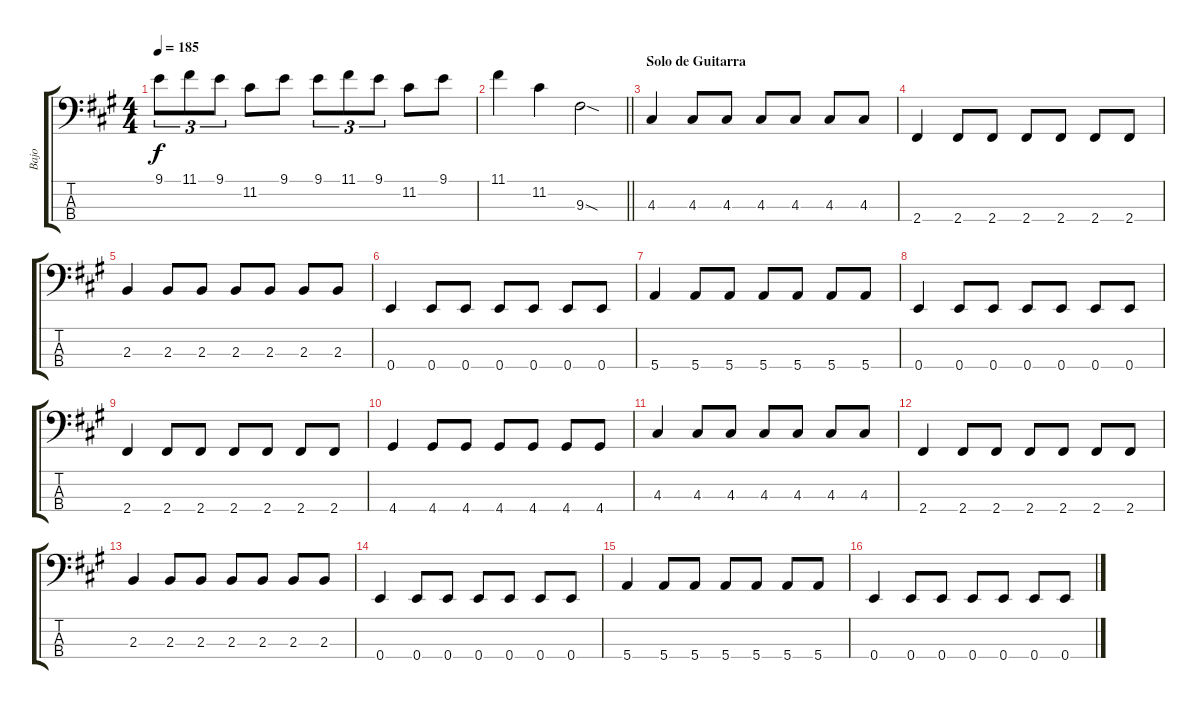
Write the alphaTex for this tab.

\track ("Bajo" "Bajo") {instrument electricbassfinger}
\staff {score tabs}
\tuning (G2 D2 A1 E1) {hide}
\ts (4 4)
\tempo 185
\clef f4
\ks a
9.1.8{tu (3 2) dy f} 11.1.8{tu (3 2)} 9.1.8{tu (3 2)} 11.2.8 9.1.8 9.1.8{tu (3 2)} 11.1.8{tu (3 2)} 9.1.8{tu (3 2)} 11.2.8 9.1.8 |
\barLineRight lightlight
11.1.4 11.2.4 9.3{sod}.2 |
\section ("" "Solo de Guitarra")
4.3.4 4.3.8 4.3.8 4.3.8 4.3.8 4.3.8 4.3.8 |
2.4.4 2.4.8 2.4.8 2.4.8 2.4.8 2.4.8 2.4.8 |
2.3.4 2.3.8 2.3.8 2.3.8 2.3.8 2.3.8 2.3.8 |
0.4.4 0.4.8 0.4.8 0.4.8 0.4.8 0.4.8 0.4.8 |
5.4.4 5.4.8 5.4.8 5.4.8 5.4.8 5.4.8 5.4.8 |
0.4.4 0.4.8 0.4.8 0.4.8 0.4.8 0.4.8 0.4.8 |
2.4.4 2.4.8 2.4.8 2.4.8 2.4.8 2.4.8 2.4.8 |
4.4.4 4.4.8 4.4.8 4.4.8 4.4.8 4.4.8 4.4.8 |
4.3.4 4.3.8 4.3.8 4.3.8 4.3.8 4.3.8 4.3.8 |
2.4.4 2.4.8 2.4.8 2.4.8 2.4.8 2.4.8 2.4.8 |
2.3.4 2.3.8 2.3.8 2.3.8 2.3.8 2.3.8 2.3.8 |
0.4.4 0.4.8 0.4.8 0.4.8 0.4.8 0.4.8 0.4.8 |
5.4.4 5.4.8 5.4.8 5.4.8 5.4.8 5.4.8 5.4.8 |
0.4.4 0.4.8 0.4.8 0.4.8 0.4.8 0.4.8 0.4.8
